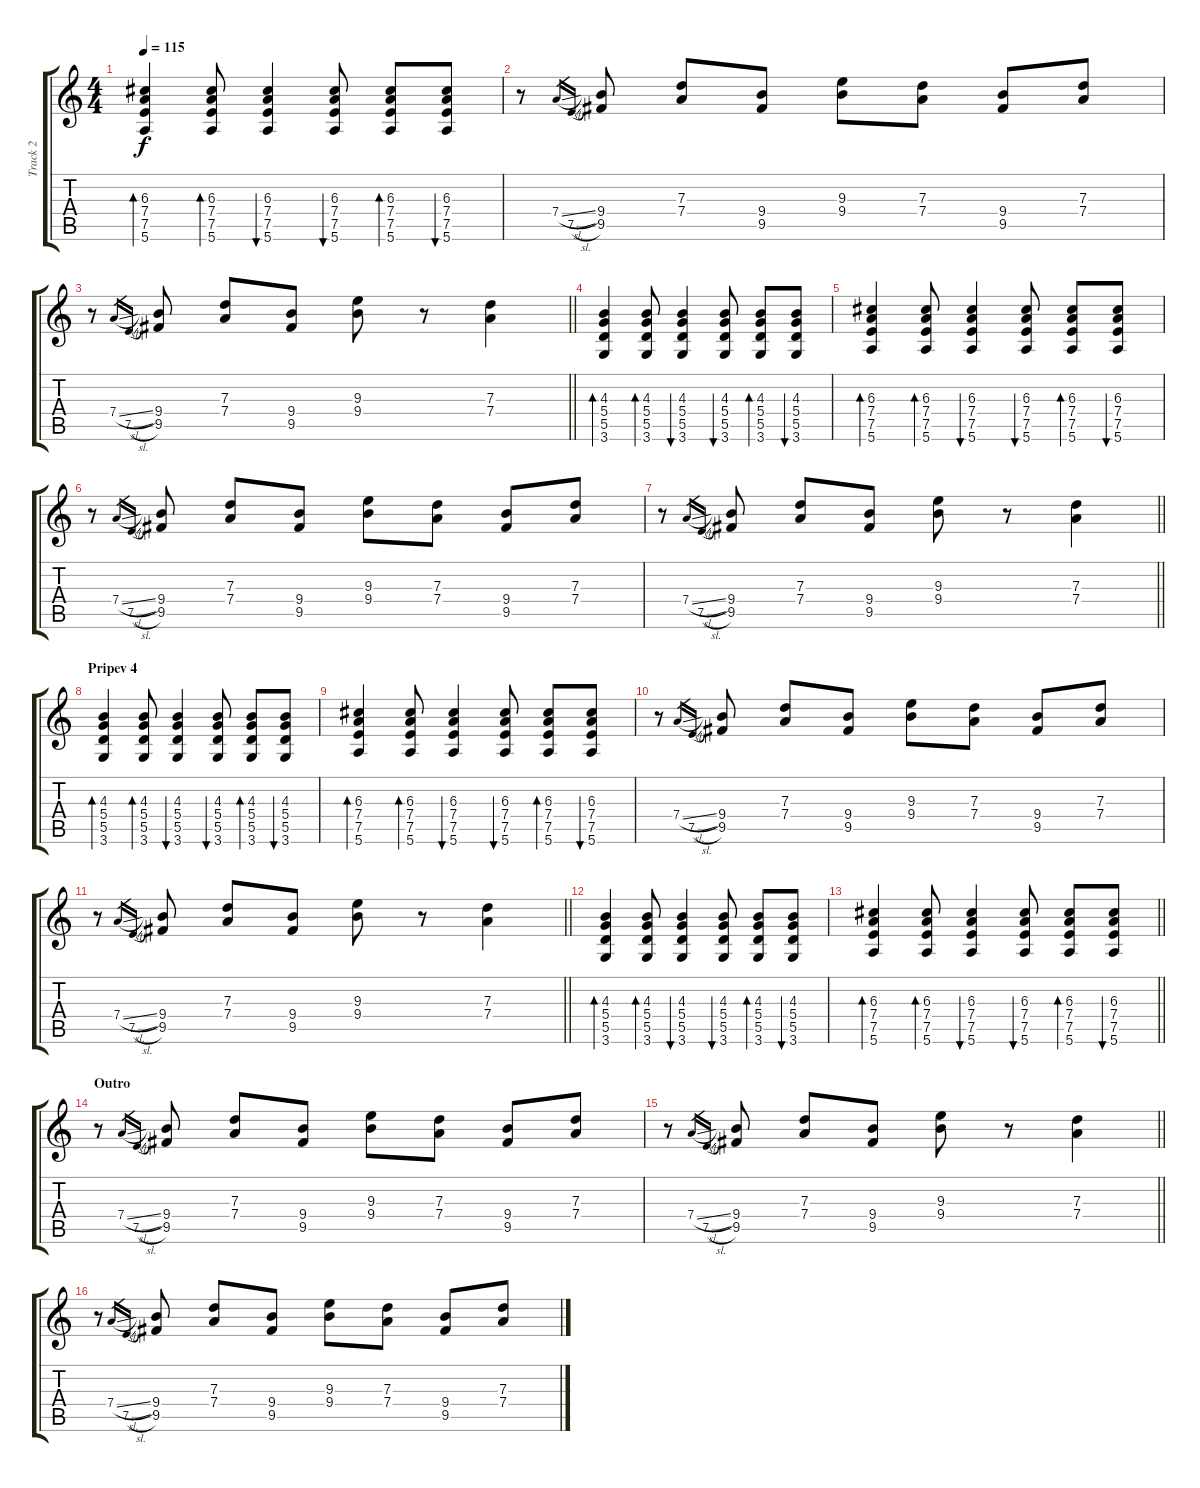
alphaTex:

\track ("Track 2" "Track 2") {instrument acousticguitarsteel}
\staff {score tabs}
\tuning (E4 B3 G3 D3 A2 E2) {hide}
\ts (4 4)
\tempo 115
\clef g2
\ks c
(6.3 7.4 7.5 5.6).4{bd 60 dy f} (6.3 7.4 7.5 5.6).8{bd 60} (6.3 7.4 7.5 5.6).4{bu 60} (6.3 7.4 7.5 5.6).8{bu 60} (6.3 7.4 7.5 5.6).8{bd 60} (6.3 7.4 7.5 5.6).8{bu 60} |
r.8 7.4{sl}.16{gr} 7.5{sl}.16{gr} (9.4 9.5).8 (7.3 7.4).8 (9.4 9.5).8 (9.3 9.4).8 (7.3 7.4).8 (9.4 9.5).8 (7.3 7.4).8 |
\barLineRight lightlight
r.8 7.4{sl}.16{gr} 7.5{sl}.16{gr} (9.4 9.5).8 (7.3 7.4).8 (9.4 9.5).8 (9.3 9.4).8 r.8 (7.3 7.4).4 |
(4.3 5.4 5.5 3.6).4{bd 60} (4.3 5.4 5.5 3.6).8{bd 60} (4.3 5.4 5.5 3.6).4{bu 60} (4.3 5.4 5.5 3.6).8{bu 60} (4.3 5.4 5.5 3.6).8{bd 60} (4.3 5.4 5.5 3.6).8{bu 60} |
(6.3 7.4 7.5 5.6).4{bd 60} (6.3 7.4 7.5 5.6).8{bd 60} (6.3 7.4 7.5 5.6).4{bu 60} (6.3 7.4 7.5 5.6).8{bu 60} (6.3 7.4 7.5 5.6).8{bd 60} (6.3 7.4 7.5 5.6).8{bu 60} |
r.8 7.4{sl}.16{gr} 7.5{sl}.16{gr} (9.4 9.5).8 (7.3 7.4).8 (9.4 9.5).8 (9.3 9.4).8 (7.3 7.4).8 (9.4 9.5).8 (7.3 7.4).8 |
\barLineRight lightlight
r.8 7.4{sl}.16{gr} 7.5{sl}.16{gr} (9.4 9.5).8 (7.3 7.4).8 (9.4 9.5).8 (9.3 9.4).8 r.8 (7.3 7.4).4 |
\section ("" "Pripev 4")
(4.3 5.4 5.5 3.6).4{bd 60} (4.3 5.4 5.5 3.6).8{bd 60} (4.3 5.4 5.5 3.6).4{bu 60} (4.3 5.4 5.5 3.6).8{bu 60} (4.3 5.4 5.5 3.6).8{bd 60} (4.3 5.4 5.5 3.6).8{bu 60} |
(6.3 7.4 7.5 5.6).4{bd 60} (6.3 7.4 7.5 5.6).8{bd 60} (6.3 7.4 7.5 5.6).4{bu 60} (6.3 7.4 7.5 5.6).8{bu 60} (6.3 7.4 7.5 5.6).8{bd 60} (6.3 7.4 7.5 5.6).8{bu 60} |
r.8 7.4{sl}.16{gr} 7.5{sl}.16{gr} (9.4 9.5).8 (7.3 7.4).8 (9.4 9.5).8 (9.3 9.4).8 (7.3 7.4).8 (9.4 9.5).8 (7.3 7.4).8 |
\barLineRight lightlight
r.8 7.4{sl}.16{gr} 7.5{sl}.16{gr} (9.4 9.5).8 (7.3 7.4).8 (9.4 9.5).8 (9.3 9.4).8 r.8 (7.3 7.4).4 |
(4.3 5.4 5.5 3.6).4{bd 60} (4.3 5.4 5.5 3.6).8{bd 60} (4.3 5.4 5.5 3.6).4{bu 60} (4.3 5.4 5.5 3.6).8{bu 60} (4.3 5.4 5.5 3.6).8{bd 60} (4.3 5.4 5.5 3.6).8{bu 60} |
\barLineRight lightlight
(6.3 7.4 7.5 5.6).4{bd 60} (6.3 7.4 7.5 5.6).8{bd 60} (6.3 7.4 7.5 5.6).4{bu 60} (6.3 7.4 7.5 5.6).8{bu 60} (6.3 7.4 7.5 5.6).8{bd 60} (6.3 7.4 7.5 5.6).8{bu 60} |
\section ("" "Outro")
r.8 7.4{sl}.16{gr} 7.5{sl}.16{gr} (9.4 9.5).8 (7.3 7.4).8 (9.4 9.5).8 (9.3 9.4).8 (7.3 7.4).8 (9.4 9.5).8 (7.3 7.4).8 |
\barLineRight lightlight
r.8 7.4{sl}.16{gr} 7.5{sl}.16{gr} (9.4 9.5).8 (7.3 7.4).8 (9.4 9.5).8 (9.3 9.4).8 r.8 (7.3 7.4).4 |
r.8 7.4{sl}.16{gr} 7.5{sl}.16{gr} (9.4 9.5).8 (7.3 7.4).8 (9.4 9.5).8 (9.3 9.4).8 (7.3 7.4).8 (9.4 9.5).8 (7.3 7.4).8
